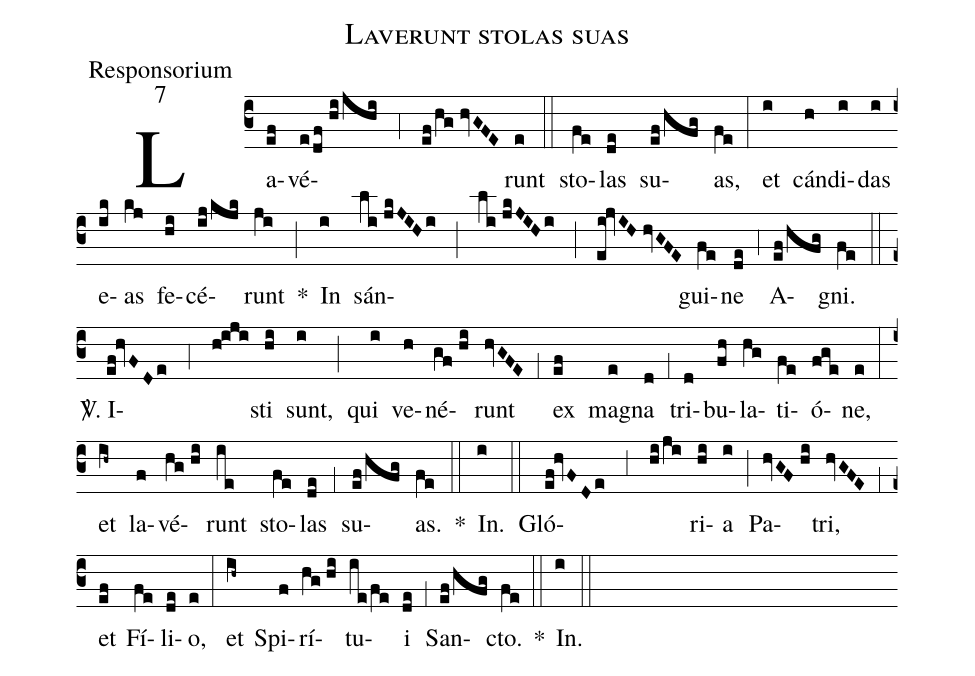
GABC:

name:Laverunt stolas suas;
office-part:Responsorium;
mode:7;
%%
(c3) La(ef)vé(e/df//hi/jhi;4ef/hg//hvGFE)runt(e) (::)
sto(fe)las(de) su(ef/hfg)as,(fe) (:)
et(i) cán(h)di(i)das(i) e(ik)as(kj) fe(hi)cé(ij/kjk)runt(ji) *(;) In(i) sán(li//jkJIHi;li//jkJIHi;ei!jvIH//hvGFE)gui(fe)ne(de) (,4) A(ef/hfg)gni.(fe) (::)

<sp>V/</sp>. I(ef!hvFDe;4h!iji)sti(hi) sunt,(i) (;) qui(i) ve(h)né(gf//hi)runt(hvGFE) (,1) ex(ef) ma(e)gna(d) (,1) tri(d)bu(fh)la(hg)ti(fe)ó(fge)ne,(e) (:)
et(ih~) la(f)vé(hg//hi)runt(ie) sto(fe)las(de) (,1) su(ef/hfg)as.(fe) *(::) In.(i) (::)

Gló(ef!hvFDe;3hi/ji)ri(hi)a(i) (;) Pa(hvGF//hi)tri,(hvGFE) (,1) et(ef) Fí(fe)li(de)o,(e) (:)
et(ih~) Spi(f)rí(hg//hi)tu(ie/fe)i(de) (,1) San(ef/hfg)cto.(fe) *(::) In.(i) (::)
